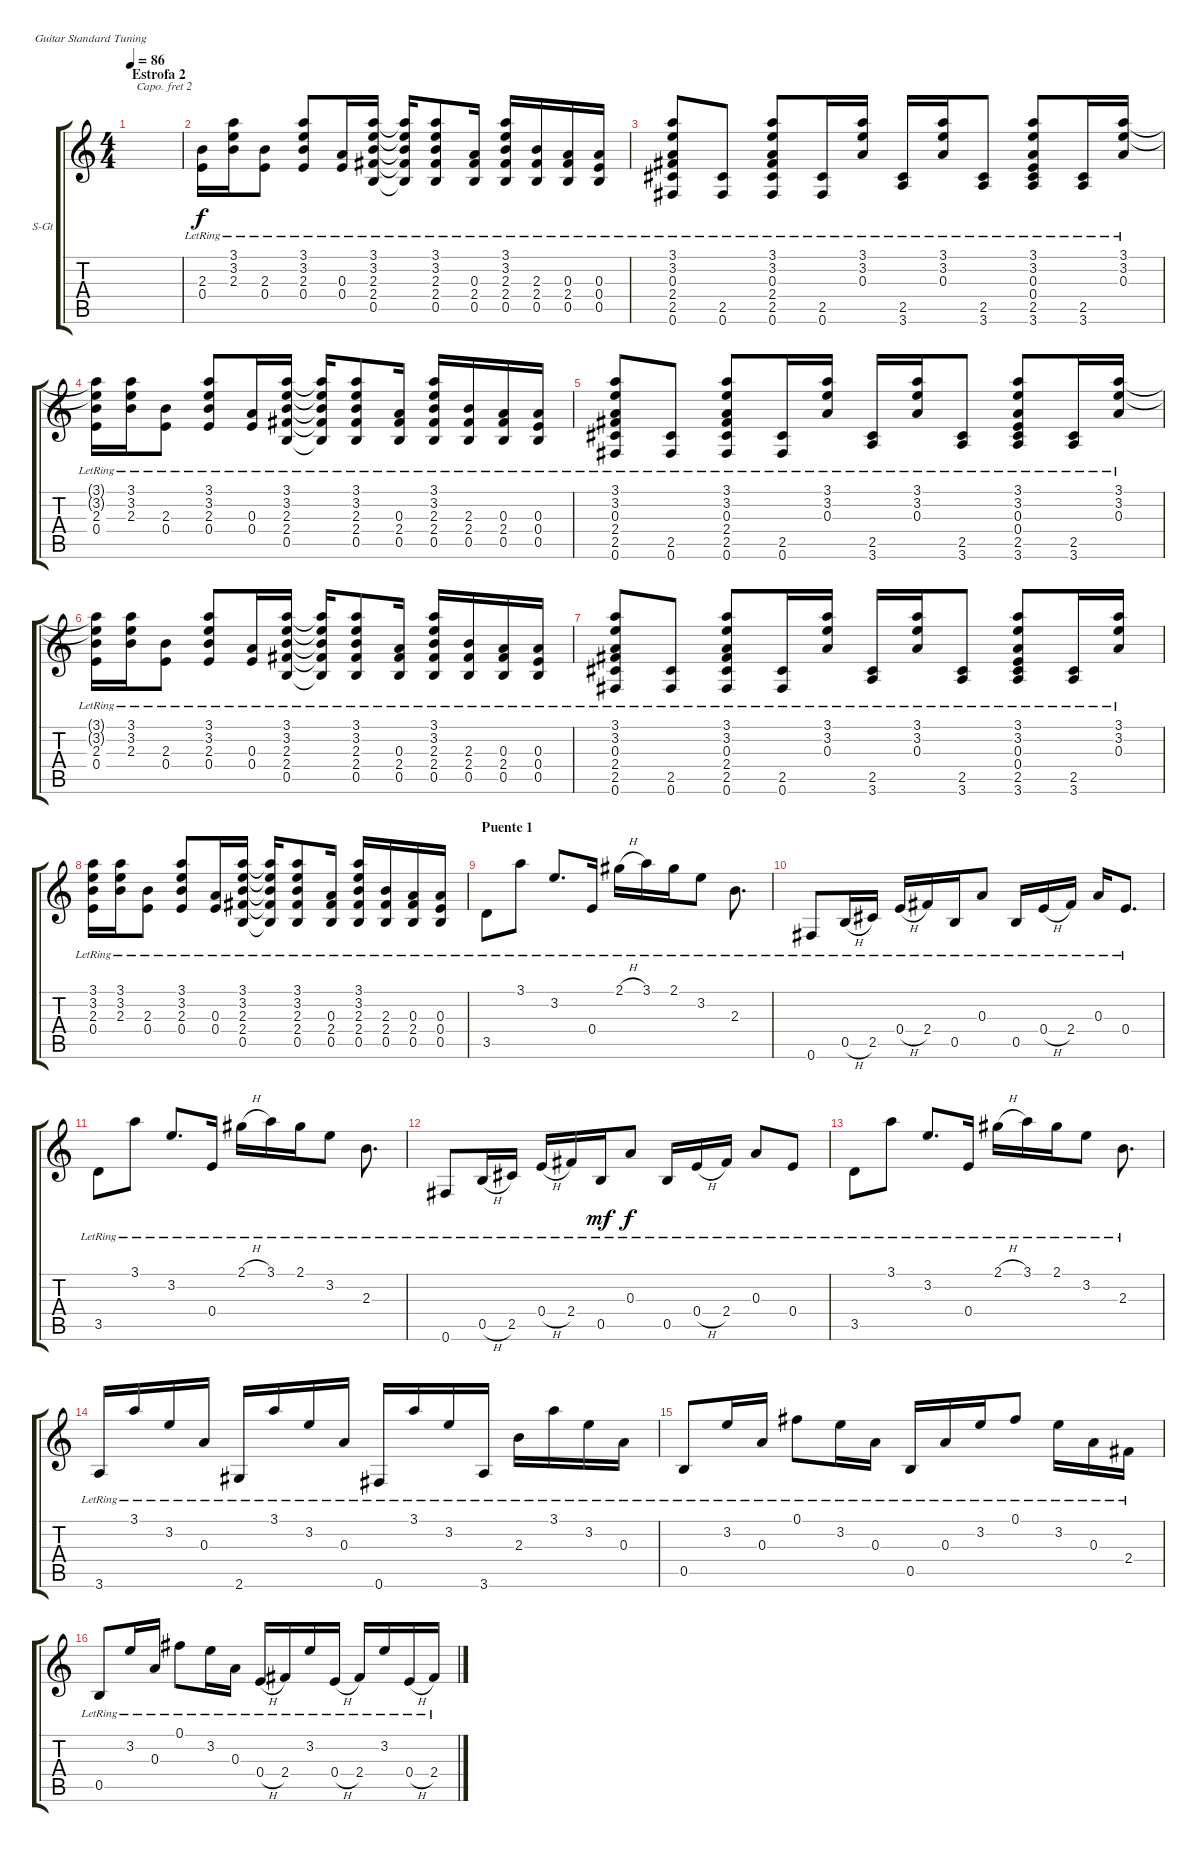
\defaultSystemsLayout 4
\bracketExtendMode groupsimilarinstruments
\firstSystemTrackNameOrientation horizontal
\otherSystemsTrackNameOrientation horizontal
\track ("LEAD GUITAR " "S-Gt") {instrument acousticguitarsteel}
\staff {score tabs}
\capo 2
\tuning (E4 B3 G3 D3 A2 E2)
\ts (4 4)
\section ("" "Estrofa 2")
\tempo 86
\clef g2
\ks c
|
(2.3{lr} 0.4{lr}).16 (3.1{lr} 3.2{lr} 2.3{lr}).16 (2.3{lr} 0.4{lr}).8 (3.1{lr} 3.2{lr} 2.3{lr} 0.4{lr}).8 (0.3{lr} 0.4{lr}).16 (3.1{lr} 3.2{lr} 2.3{lr} 2.4{lr} 0.5{lr}).16 (3.1{lr t} 3.2{lr t} 2.3{lr t} 2.4{lr t} 0.5{lr t}).16 (3.1{lr} 3.2{lr} 2.3{lr} 2.4{lr} 0.5{lr}).8 (0.3{lr} 2.4{lr} 0.5{lr}).16 (3.1{lr} 3.2{lr} 2.3{lr} 2.4{lr} 0.5{lr}).16 (2.3{lr} 2.4{lr} 0.5{lr}).16 (0.3{lr} 2.4{lr} 0.5{lr}).16 (0.3{lr} 0.4{lr} 0.5{lr}).16 |
(3.1{lr} 3.2{lr} 0.3{lr} 2.4{lr} 2.5{lr} 0.6{lr}).8 (2.5{lr} 0.6{lr}).8 (3.1{lr} 3.2{lr} 0.3{lr} 2.4{lr} 2.5{lr} 0.6{lr}).8 (2.5{lr} 0.6{lr}).16 (3.1{lr} 3.2{lr} 0.3{lr}).16 (2.5{lr} 3.6{lr}).16 (3.1{lr} 3.2{lr} 0.3{lr}).16 (2.5{lr} 3.6{lr}).8 (3.1{lr} 3.2{lr} 0.3{lr} 0.4{lr} 2.5{lr} 3.6{lr}).8 (2.5{lr} 3.6{lr}).16 (3.1{lr} 3.2{lr} 0.3{lr}).16 |
(3.1{lr t} 3.2{lr t} 2.3{lr} 0.4{lr}).16 (3.1{lr} 3.2{lr} 2.3{lr}).16 (2.3{lr} 0.4{lr}).8 (3.1{lr} 3.2{lr} 2.3{lr} 0.4{lr}).8 (0.3{lr} 0.4{lr}).16 (3.1{lr} 3.2{lr} 2.3{lr} 2.4{lr} 0.5{lr}).16 (3.1{lr t} 3.2{lr t} 2.3{lr t} 2.4{lr t} 0.5{lr t}).16 (3.1{lr} 3.2{lr} 2.3{lr} 2.4{lr} 0.5{lr}).8 (0.3{lr} 2.4{lr} 0.5{lr}).16 (3.1{lr} 3.2{lr} 2.3{lr} 2.4{lr} 0.5{lr}).16 (2.3{lr} 2.4{lr} 0.5{lr}).16 (0.3{lr} 2.4{lr} 0.5{lr}).16 (0.3{lr} 0.4{lr} 0.5{lr}).16 |
(3.1{lr} 3.2{lr} 0.3{lr} 2.4{lr} 2.5{lr} 0.6{lr}).8 (2.5{lr} 0.6{lr}).8 (3.1{lr} 3.2{lr} 0.3{lr} 2.4{lr} 2.5{lr} 0.6{lr}).8 (2.5{lr} 0.6{lr}).16 (3.1{lr} 3.2{lr} 0.3{lr}).16 (2.5{lr} 3.6{lr}).16 (3.1{lr} 3.2{lr} 0.3{lr}).16 (2.5{lr} 3.6{lr}).8 (3.1{lr} 3.2{lr} 0.3{lr} 0.4{lr} 2.5{lr} 3.6{lr}).8 (2.5{lr} 3.6{lr}).16 (3.1{lr} 3.2{lr} 0.3{lr}).16 |
(3.1{lr t} 3.2{lr t} 2.3{lr} 0.4{lr}).16 (3.1{lr} 3.2{lr} 2.3{lr}).16 (2.3{lr} 0.4{lr}).8 (3.1{lr} 3.2{lr} 2.3{lr} 0.4{lr}).8 (0.3{lr} 0.4{lr}).16 (3.1{lr} 3.2{lr} 2.3{lr} 2.4{lr} 0.5{lr}).16 (3.1{lr t} 3.2{lr t} 2.3{lr t} 2.4{lr t} 0.5{lr t}).16 (3.1{lr} 3.2{lr} 2.3{lr} 2.4{lr} 0.5{lr}).8 (0.3{lr} 2.4{lr} 0.5{lr}).16 (3.1{lr} 3.2{lr} 2.3{lr} 2.4{lr} 0.5{lr}).16 (2.3{lr} 2.4{lr} 0.5{lr}).16 (0.3{lr} 2.4{lr} 0.5{lr}).16 (0.3{lr} 0.4{lr} 0.5{lr}).16 |
(3.1{lr} 3.2{lr} 0.3{lr} 2.4{lr} 2.5{lr} 0.6{lr}).8 (2.5{lr} 0.6{lr}).8 (3.1{lr} 3.2{lr} 0.3{lr} 2.4{lr} 2.5{lr} 0.6{lr}).8 (2.5{lr} 0.6{lr}).16 (3.1{lr} 3.2{lr} 0.3{lr}).16 (2.5{lr} 3.6{lr}).16 (3.1{lr} 3.2{lr} 0.3{lr}).16 (2.5{lr} 3.6{lr}).8 (3.1{lr} 3.2{lr} 0.3{lr} 0.4{lr} 2.5{lr} 3.6{lr}).8 (2.5{lr} 3.6{lr}).16 (3.1{lr} 3.2{lr} 0.3{lr}).16 |
(3.1{lr} 3.2{lr} 2.3{lr} 0.4{lr}).16 (3.1{lr} 3.2{lr} 2.3{lr}).16 (2.3{lr} 0.4{lr}).8 (3.1{lr} 3.2{lr} 2.3{lr} 0.4{lr}).8 (0.3{lr} 0.4{lr}).16 (3.1{lr} 3.2{lr} 2.3{lr} 2.4{lr} 0.5{lr}).16 (3.1{lr t} 3.2{lr t} 2.3{lr t} 2.4{lr t} 0.5{lr t}).16 (3.1{lr} 3.2{lr} 2.3{lr} 2.4{lr} 0.5{lr}).8 (0.3{lr} 2.4{lr} 0.5{lr}).16 (3.1{lr} 3.2{lr} 2.3{lr} 2.4{lr} 0.5{lr}).16 (2.3{lr} 2.4{lr} 0.5{lr}).16 (0.3{lr} 2.4{lr} 0.5{lr}).16 (0.3{lr} 0.4{lr} 0.5{lr}).16 |
\section ("" "Puente 1")
3.5{lr}.8{dy f} 3.1{lr}.8 3.2{lr}.8{d} 0.4{lr}.16 2.1{h lr}.16 3.1{lr}.16 2.1{lr}.16 3.2{lr}.8 2.3{lr}.8{d} |
0.6{lr}.8 0.5{h lr}.16 2.5{lr}.16 0.4{h lr}.16 2.4{lr}.16 0.5{lr}.16 0.3{lr}.8 0.5{lr}.16 0.4{h lr}.16 2.4{lr}.16 0.3{lr}.16 0.4{lr}.8{d} |
3.5{lr}.8 3.1{lr}.8 3.2{lr}.8{d} 0.4{lr}.16 2.1{h lr}.16 3.1{lr}.16 2.1{lr}.16 3.2{lr}.8 2.3{lr}.8{d} |
0.6{lr}.8 0.5{h lr}.16 2.5{lr}.16 0.4{h lr}.16 2.4{lr}.16 0.5{lr}.16{dy mf} 0.3{lr}.8{dy f} 0.5{lr}.16 0.4{h lr}.16 2.4{lr}.16 0.3{lr}.8 0.4{lr}.8 |
3.5{lr}.8 3.1{lr}.8 3.2{lr}.8{d} 0.4{lr}.16 2.1{h lr}.16 3.1{lr}.16 2.1{lr}.16 3.2{lr}.8 2.3{lr}.8{d} |
3.6{lr}.16 3.1{lr}.16 3.2{lr}.16 0.3{lr}.16 2.6{lr}.16 3.1{lr}.16 3.2{lr}.16 0.3{lr}.16 0.6{lr}.16 3.1{lr}.16 3.2{lr}.16 3.6{lr}.16 2.3{lr}.16 3.1{lr}.16 3.2{lr}.16 0.3{lr}.16 |
0.5{lr}.8 3.2{lr}.16 0.3{lr}.16 0.1{lr}.8 3.2{lr}.16 0.3{lr}.16 0.5{lr}.16 0.3{lr}.16 3.2{lr}.16 0.1{lr}.8 3.2{lr}.16 0.3{lr}.16 2.4{lr}.16 |
0.5{lr}.8 3.2{lr}.16 0.3{lr}.16 0.1{lr}.8 3.2{lr}.16 0.3{lr}.16 0.4{h lr}.16 2.4{lr}.16 3.2{lr}.16 0.4{h lr}.16 2.4{lr}.16 3.2{lr}.16 0.4{h lr}.16 2.4{lr}.16
